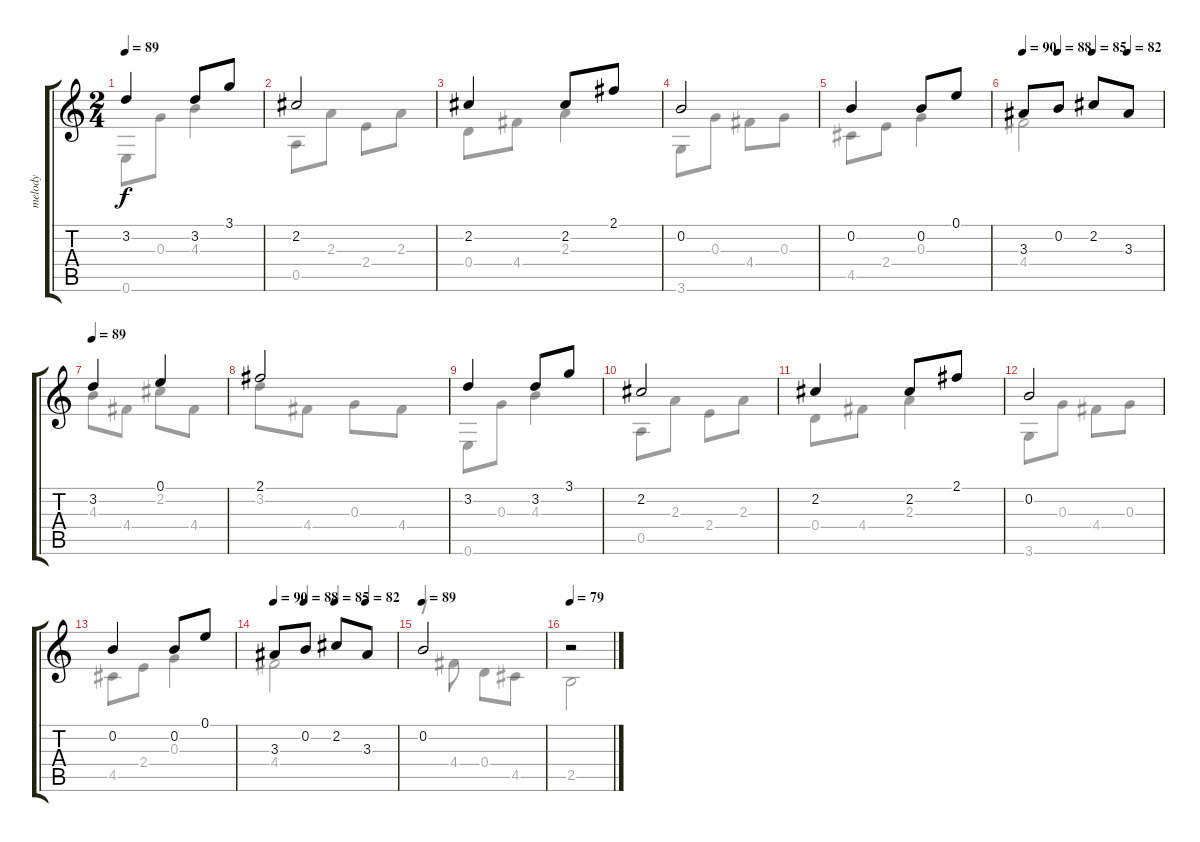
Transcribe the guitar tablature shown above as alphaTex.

\track ("melody" "melody") {solo instrument acousticguitarnylon}
\staff {score tabs}
\tuning (E4 B3 G3 D3 A2 E2) {hide}
\voice
\ts (2 4)
\tempo 89
\clef g2
\ks c
3.2.4{dy f} 3.2.8 3.1.8 |
2.2.2 |
2.2.4 2.2.8 2.1.8 |
0.2.2 |
0.2.4 0.2.8 0.1.8 |
\tempo 90
\tempo (88 0.25)
\tempo (85 0.5)
\tempo (82 0.75)
3.3.8 0.2.8 2.2.8 3.3.8 |
\tempo 89
3.2.4 0.1.4 |
2.1.2 |
3.2.4 3.2.8 3.1.8 |
2.2.2 |
2.2.4 2.2.8 2.1.8 |
0.2.2 |
0.2.4 0.2.8 0.1.8 |
\tempo 90
\tempo (88 0.25)
\tempo (85 0.5)
\tempo (82 0.75)
3.3.8 0.2.8 2.2.8 3.3.8 |
\tempo 89
0.2.2 |
\tempo 79
r.2
\voice
\clef g2
\ottava regular
\simile none
\ks c
0.6.8{dy f} 0.3.8 4.3.4 |
0.5.8 2.3.8 2.4.8 2.3.8 |
0.4.8 4.4.8 2.3.4 |
3.6.8 0.3.8 4.4.8 0.3.8 |
4.5.8 2.4.8 0.3.4 |
4.4.2 |
4.3.8 4.4.8 2.2.8 4.4.8 |
3.2.8 4.4.8 0.3.8 4.4.8 |
0.6.8 0.3.8 4.3.4 |
0.5.8 2.3.8 2.4.8 2.3.8 |
0.4.8 4.4.8 2.3.4 |
3.6.8 0.3.8 4.4.8 0.3.8 |
4.5.8 2.4.8 0.3.4 |
4.4.2 |
r.8 4.4.8 0.4.8 4.5.8 |
2.5.2
